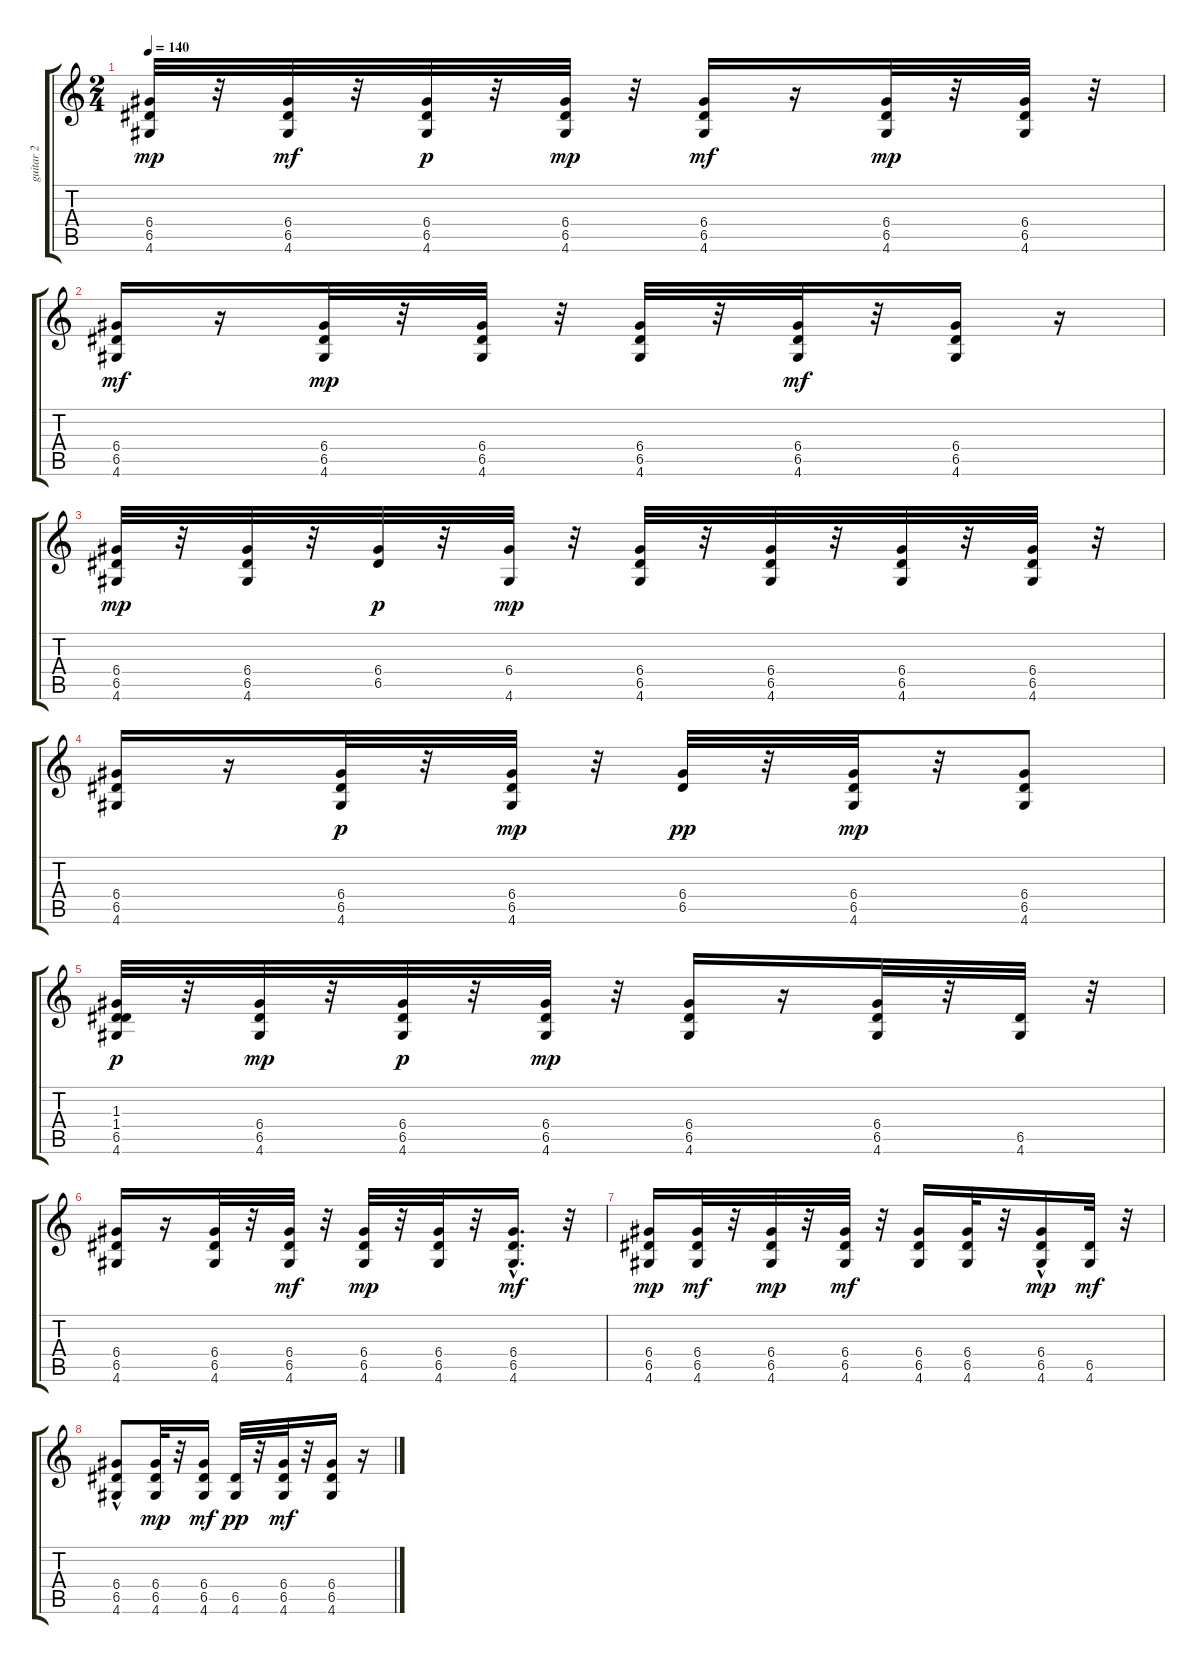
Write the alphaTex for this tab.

\track ("guitar 2" "guitar 2") {instrument distortionguitar}
\staff {score tabs}
\tuning (E4 B3 G3 D3 A2 E2) {hide}
\ts (2 4)
\tempo 140
\clef g2
\ks c
(6.4 6.5 4.6).32{dy mp} r.32 (6.4 6.5 4.6).32{dy mf} r.32 (6.4 6.5 4.6).32{dy p} r.32 (6.4 6.5 4.6).32{dy mp} r.32 (6.4 6.5 4.6).16{dy mf} r.16 (6.4 6.5 4.6).32{dy mp} r.32 (6.4 6.5 4.6).32 r.32 |
(6.4 6.5 4.6).16{dy mf} r.16 (6.4 6.5 4.6).32{dy mp} r.32 (6.4 6.5 4.6).32 r.32 (6.4 6.5 4.6).32 r.32 (6.4 6.5 4.6).32{dy mf} r.32 (6.4 6.5 4.6).16 r.16 |
(6.4 6.5 4.6).32{dy mp} r.32 (6.4 6.5 4.6).32 r.32 (6.4 6.5).32{dy p} r.32 (6.4 4.6).32{dy mp} r.32 (6.4 6.5 4.6).32 r.32 (6.4 6.5 4.6).32 r.32 (6.4 6.5 4.6).32 r.32 (6.4 6.5 4.6).32 r.32 |
(6.4 6.5 4.6).16 r.16 (6.4 6.5 4.6).32{dy p} r.32 (6.4 6.5 4.6).32{dy mp} r.32 (6.4 6.5).32{dy pp} r.32 (6.4 6.5 4.6).32{dy mp} r.32 (6.4 6.5 4.6).8 |
(1.3 1.4 6.5 4.6).32{dy p} r.32 (6.4 6.5 4.6).32{dy mp} r.32 (6.4 6.5 4.6).32{dy p} r.32 (6.4 6.5 4.6).32{dy mp} r.32 (6.4 6.5 4.6).16 r.16 (6.4 6.5 4.6).32 r.32 (6.5 4.6).32 r.32 |
(6.4 6.5 4.6).16 r.16 (6.4 6.5 4.6).32 r.32 (6.4 6.5 4.6).32{dy mf} r.32 (6.4 6.5 4.6).32{dy mp} r.32 (6.4 6.5 4.6).32 r.32 (6.4 6.5{hac} 4.6).16{d dy mf} r.32 |
(6.4 6.5 4.6).16{dy mp} (6.4 6.5 4.6).32{dy mf} r.32 (6.4 6.5 4.6).32{dy mp} r.32 (6.4 6.5 4.6).32{dy mf} r.32 (6.4 6.5 4.6).16 (6.4 6.5 4.6).32 r.32 (6.4{hac} 6.5 4.6).16{dy mp} (6.5 4.6).32{dy mf} r.32 |
(6.4{hac} 6.5{hac} 4.6).8 (6.4 6.5 4.6).32{dy mp} r.32 (6.4 6.5 4.6).16{dy mf} (6.5 4.6).32{dy pp} r.32 (6.4 6.5 4.6).32{dy mf} r.32 (6.4 6.5 4.6).16 r.16
